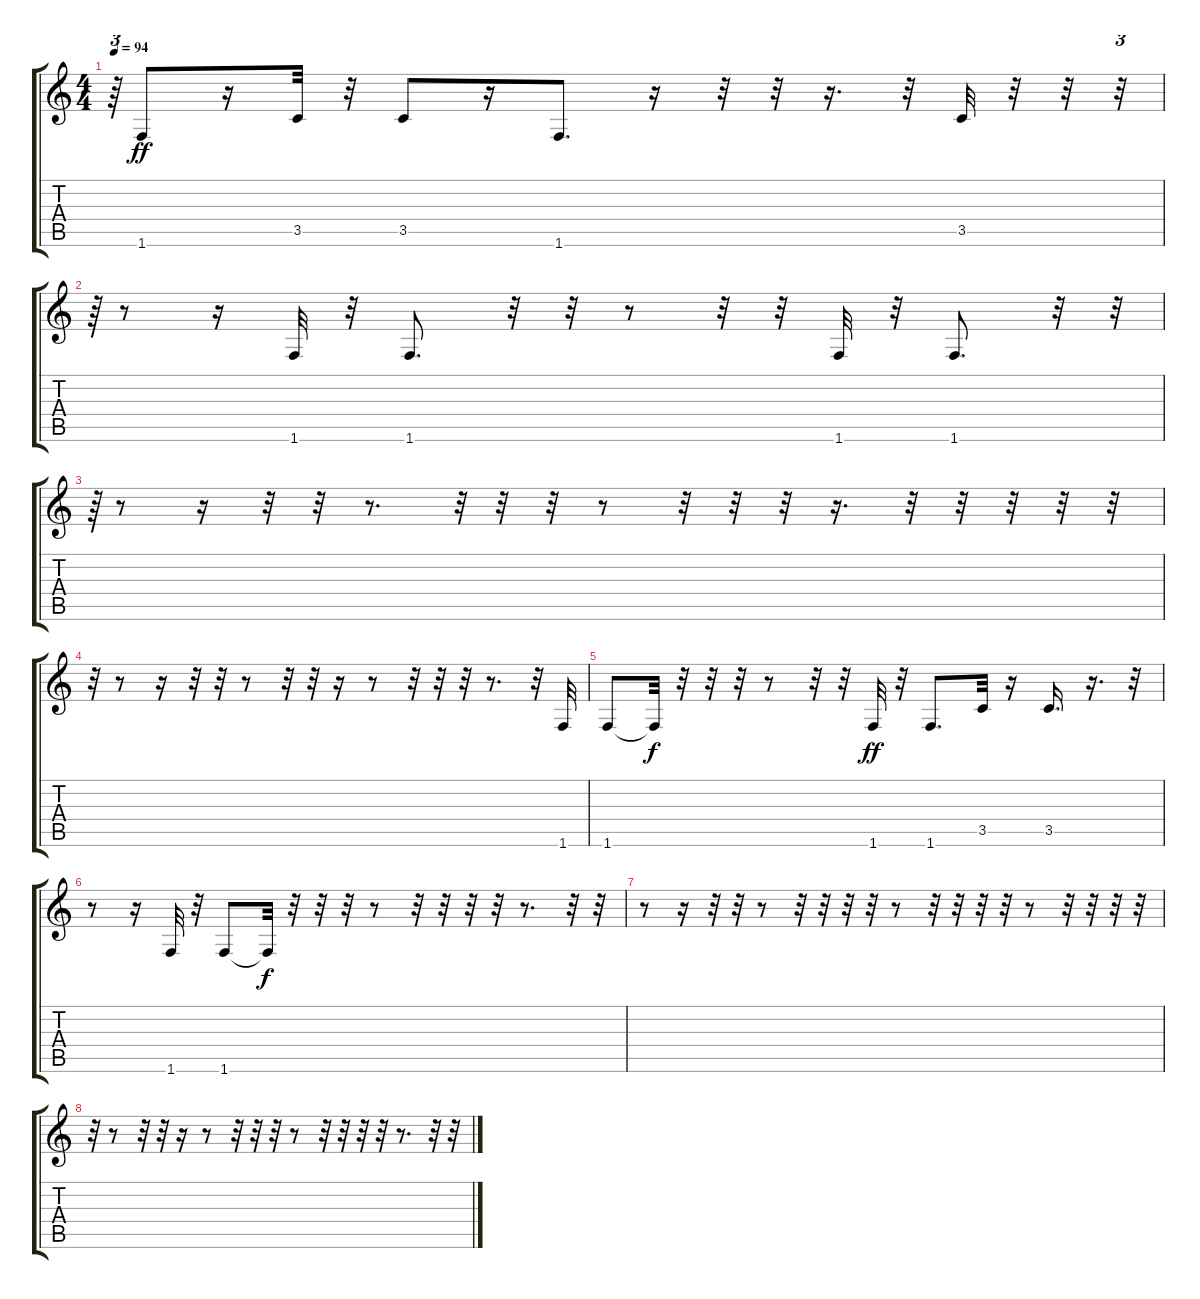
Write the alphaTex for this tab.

\track "" {instrument acousticbass}
\staff {score tabs}
\tuning (E4 B3 G3 D3 A2 E2) {hide}
\ts (4 4)
\tempo 94
\clef g2
\ks c
r.64{tu (3 2) dy f} 1.6.8{dy ff volume 12} r.16 3.5.32 r.32 3.5.8 r.16 1.6.8{d} r.16 r.32 r.32 r.16{d} r.32 3.5.32 r.32 r.32{volume 14} r.32{tu (3 2)} |
r.64{tu (3 2)} r.8{volume 12} r.16 1.6.32 r.32 1.6.8{d} r.32 r.32{volume 12} r.8 r.32 r.32 1.6.32 r.32 1.6.8{d} r.32{volume 14} r.32{tu (3 2)} |
r.64{tu (3 2)} r.8{volume 12} r.16 r.32 r.32 r.8{d} r.32{tu (3 2) volume 14} r.32{volume 12} r.32 r.8 r.32 r.32 r.32 r.16{d} r.32 r.32 r.32 r.32 r.32{volume 12} |
r.32 r.8 r.16 r.32 r.32 r.8 r.32 r.32{volume 14} r.16 r.8{volume 12} r.32 r.32 r.32 r.8{d} r.32{volume 14} 1.6.32{volume 12} |
1.6.8 1.6{t}.32{dy f} r.32 r.32 r.32 r.8 r.32 r.32 1.6.32{dy ff} r.32 1.6.8{d} 3.5.32 r.16 3.5.16{d} r.16{d} r.32 |
r.8{volume 12} r.16 1.6.32 r.32 1.6.8 1.6{t}.32{dy f} r.32 r.32 r.32 r.8{volume 12} r.32 r.32 r.32 r.32 r.8{d} r.32{volume 14} r.32 |
r.8{volume 12} r.16 r.32 r.32 r.8 r.32 r.32 r.32{volume 14} r.32 r.8{volume 12} r.32 r.32 r.32 r.32 r.8 r.32 r.32 r.32{volume 14} r.32 |
r.32 r.8{volume 12} r.32 r.32 r.16 r.8 r.32 r.32{volume 14} r.32 r.8{volume 12} r.32 r.32 r.32 r.32 r.8{d} r.32 r.32
